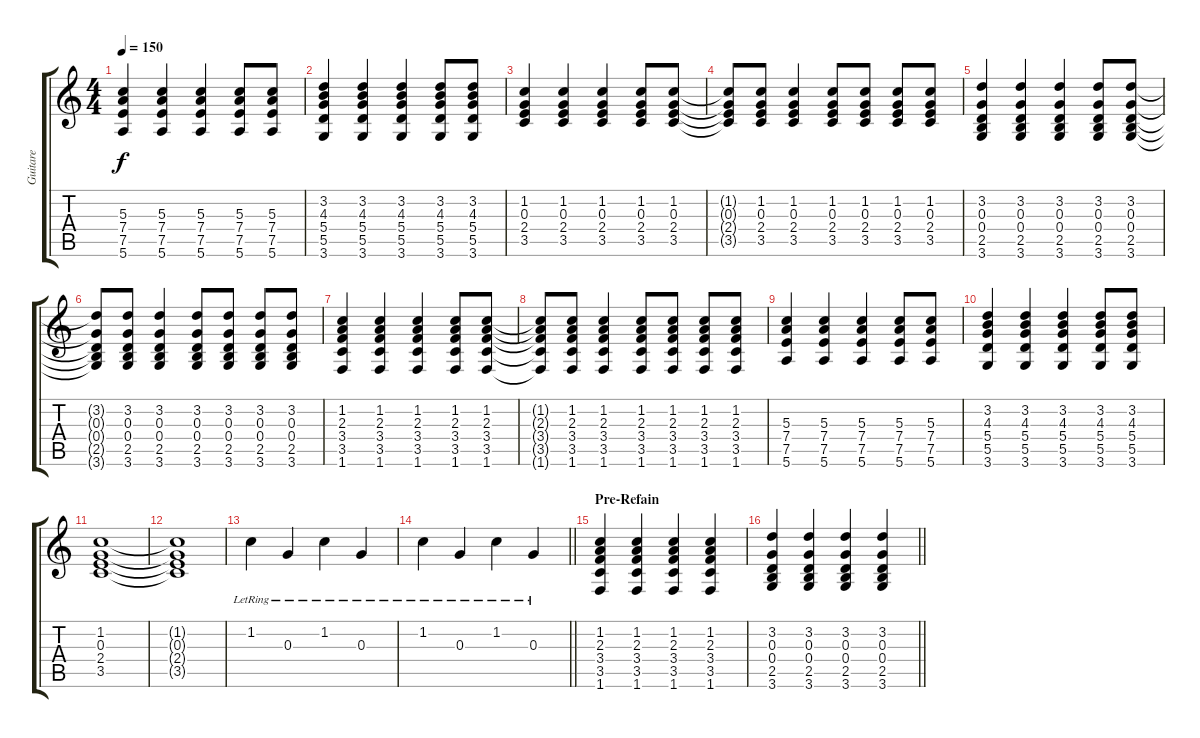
\track ("Guitare" "Guitare") {instrument overdrivenguitar}
\staff {score tabs}
\tuning (E4 B3 G3 D3 A2 E2) {hide}
\ts (4 4)
\tempo 150
\clef g2
\ks c
(5.3 7.4 7.5 5.6).4{dy f} (5.3 7.4 7.5 5.6).4 (5.3 7.4 7.5 5.6).4 (5.3 7.4 7.5 5.6).8 (5.3 7.4 7.5 5.6).8 |
(3.2 4.3 5.4 5.5 3.6).4 (3.2 4.3 5.4 5.5 3.6).4 (3.2 4.3 5.4 5.5 3.6).4 (3.2 4.3 5.4 5.5 3.6).8 (3.2 4.3 5.4 5.5 3.6).8 |
(1.2 0.3 2.4 3.5).4 (1.2 0.3 2.4 3.5).4 (1.2 0.3 2.4 3.5).4 (1.2 0.3 2.4 3.5).8 (1.2 0.3 2.4 3.5).8 |
(1.2{t} 0.3{t} 2.4{t} 3.5{t}).8 (1.2 0.3 2.4 3.5).8 (1.2 0.3 2.4 3.5).4 (1.2 0.3 2.4 3.5).8 (1.2 0.3 2.4 3.5).8 (1.2 0.3 2.4 3.5).8 (1.2 0.3 2.4 3.5).8 |
(3.2 0.3 0.4 2.5 3.6).4 (3.2 0.3 0.4 2.5 3.6).4 (3.2 0.3 0.4 2.5 3.6).4 (3.2 0.3 0.4 2.5 3.6).8 (3.2 0.3 0.4 2.5 3.6).8 |
(3.2{t} 0.3{t} 0.4{t} 2.5{t} 3.6{t}).8 (3.2 0.3 0.4 2.5 3.6).8 (3.2 0.3 0.4 2.5 3.6).4 (3.2 0.3 0.4 2.5 3.6).8 (3.2 0.3 0.4 2.5 3.6).8 (3.2 0.3 0.4 2.5 3.6).8 (3.2 0.3 0.4 2.5 3.6).8 |
(1.2 2.3 3.4 3.5 1.6).4 (1.2 2.3 3.4 3.5 1.6).4 (1.2 2.3 3.4 3.5 1.6).4 (1.2 2.3 3.4 3.5 1.6).8 (1.2 2.3 3.4 3.5 1.6).8 |
(1.2{t} 2.3{t} 3.4{t} 3.5{t} 1.6{t}).8 (1.2 2.3 3.4 3.5 1.6).8 (1.2 2.3 3.4 3.5 1.6).4 (1.2 2.3 3.4 3.5 1.6).8 (1.2 2.3 3.4 3.5 1.6).8 (1.2 2.3 3.4 3.5 1.6).8 (1.2 2.3 3.4 3.5 1.6).8 |
(5.3 7.4 7.5 5.6).4 (5.3 7.4 7.5 5.6).4 (5.3 7.4 7.5 5.6).4 (5.3 7.4 7.5 5.6).8 (5.3 7.4 7.5 5.6).8 |
(3.2 4.3 5.4 5.5 3.6).4 (3.2 4.3 5.4 5.5 3.6).4 (3.2 4.3 5.4 5.5 3.6).4 (3.2 4.3 5.4 5.5 3.6).8 (3.2 4.3 5.4 5.5 3.6).8 |
(1.2 0.3 2.4 3.5).1 |
(1.2{t} 0.3{t} 2.4{t} 3.5{t}).1 |
1.2{lr}.4 0.3{lr}.4 1.2{lr}.4 0.3{lr}.4 |
\barLineRight lightlight
1.2{lr}.4 0.3{lr}.4 1.2{lr}.4 0.3{lr}.4 |
\section ("" "Pre-Refain")
(1.2 2.3 3.4 3.5 1.6).4 (1.2 2.3 3.4 3.5 1.6).4 (1.2 2.3 3.4 3.5 1.6).4 (1.2 2.3 3.4 3.5 1.6).4 |
\barLineRight lightlight
(3.2 0.3 0.4 2.5 3.6).4 (3.2 0.3 0.4 2.5 3.6).4 (3.2 0.3 0.4 2.5 3.6).4 (3.2 0.3 0.4 2.5 3.6).4
